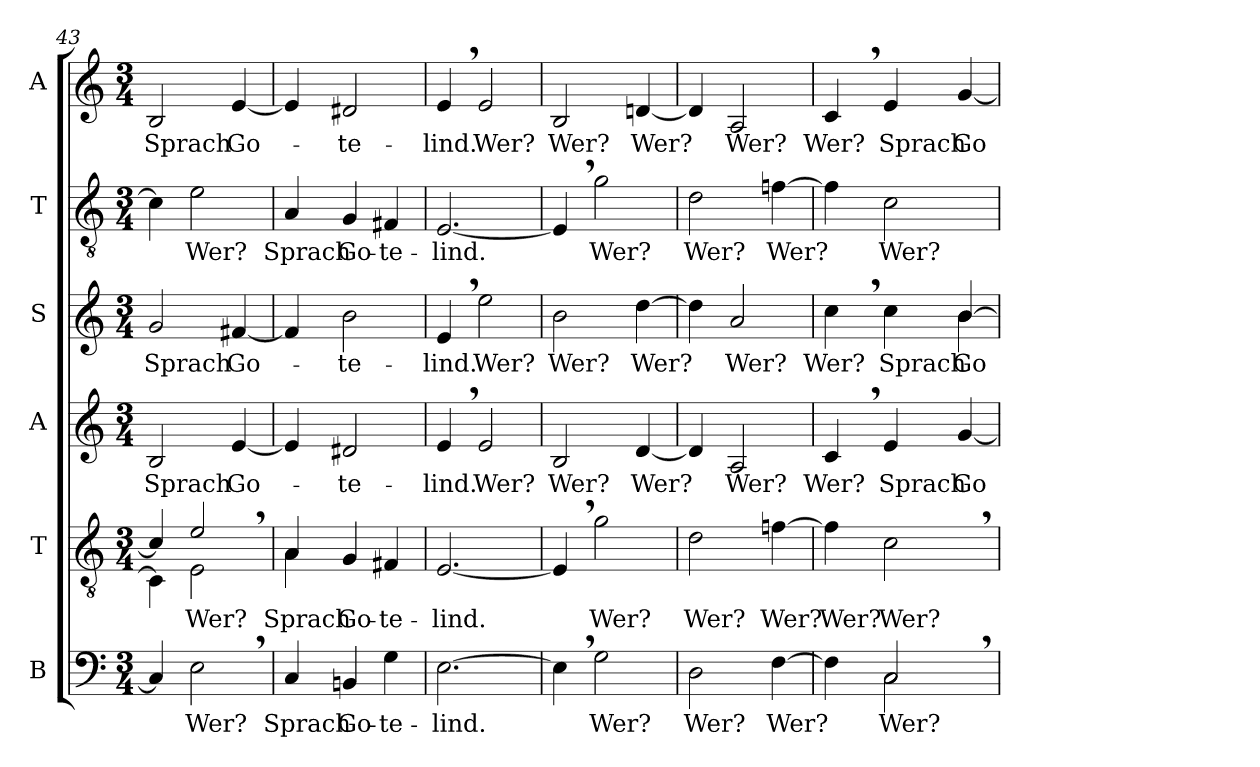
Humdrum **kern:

**kern	**text	**kern	**text	**kern	**text	**kern	**text	**kern	**text	**kern	**text
*part6	*part6	*part5	*part5	*part4	*part4	*part3	*part3	*part2	*part2	*part1	*part1
*staff6	*staff6	*staff5	*staff5	*staff4	*staff4	*staff3	*staff3	*staff2	*staff2	*staff1	*staff1
*I"B	*	*I"T	*	*I"A	*	*I"S	*	*I"T	*	*I"A	*
*I'B	*	*I'T	*	*I'A	*	*I'S	*	*I'T	*	*I'A	*
*clefF4	*	*clefGv2	*	*clefG2	*	*clefG2	*	*clefGv2	*	*clefG2	*
*k[]	*	*k[]	*	*k[]	*	*k[]	*	*k[]	*	*k[]	*
*C:	*	*C:	*	*C:	*	*C:	*	*C:	*	*C:	*
*M3/4	*	*M3/4	*	*M3/4	*	*M3/4	*	*M3/4	*	*M3/4	*
=43	=43	=43	=43	=43	=43	=43	=43	=43	=43	=43	=43
*	*	*^	*	*	*	*	*	*	*	*	*
!	!	!	!	!	!	!LO:LY:b	!	!	!	!	!	!
!	!	!	!	!	!	!	!	!LO:LY:b	!	!	!	!
!	!	!	!	!	!	!	!	!	!	!	!	!LO:LY:b
4C/]	.	4c/]	4C\]	.	2B/	Sprach	2g/	Sprach	4c\]	.	2B/	Sprach
!	!LO:LY:b	!	!	!	!	!	!	!	!	!	!	!
!	!	!	!	!LO:LY:b	!	!	!	!	!	!	!	!
!	!	!	!	!	!	!	!	!	!	!LO:LY:b	!	!
2E,>\	Wer?	2e,>/	2E\	Wer?	.	.	.	.	2e\	Wer?	.	.
!	!	!	!	!	!	!LO:LY:b	!	!	!	!	!	!
!	!	!	!	!	!	!	!	!LO:LY:b	!	!	!	!
!	!	!	!	!	!	!	!	!	!	!	!	!LO:LY:b
.	.	.	.	.	[4e/	Go-	[4f#X/	Go-	.	.	[4e/	Go-
=44	=44	=44	=44	=44	=44	=44	=44	=44	=44	=44	=44	=44
!	!LO:LY:b	!	!	!	!	!	!	!	!	!	!	!
!	!	!	!	!LO:LY:b	!	!	!	!	!	!	!	!
!	!	!	!	!	!	!	!	!	!	!LO:LY:b	!	!
4C/	Sprach	4A/	4A\	Sprach	4e/]	.	4f#/]	.	4A/	Sprach	4e/]	.
!	!LO:LY:b	!	!	!	!	!	!	!	!	!	!	!
!	!	!	!	!LO:LY:b	!	!	!	!	!	!	!	!
!	!	!	!	!	!	!LO:LY:b	!	!	!	!	!	!
!	!	!	!	!	!	!	!	!LO:LY:b	!	!	!	!
!	!	!	!	!	!	!	!	!	!	!LO:LY:b	!	!
!	!	!	!	!	!	!	!	!	!	!	!	!LO:LY:b
4BBn/	Go-	4G/	4ryy	Go-	2d#X/	-te-	2b\	-te-	4G/	Go-	2d#X/	-te-
!	!LO:LY:b	!	!	!	!	!	!	!	!	!	!	!
!	!	!	!	!LO:LY:b	!	!	!	!	!	!	!	!
!	!	!	!	!	!	!	!	!	!	!LO:LY:b	!	!
4G\	-te-	4F#X/	4ryy	-te-	.	.	.	.	4F#X/	-te-	.	.
*	*	*v	*v	*	*	*	*	*	*	*	*	*
=45	=45	=45	=45	=45	=45	=45	=45	=45	=45	=45	=45
*	*	*^	*	*	*	*	*	*	*	*	*
!	!LO:LY:b	!	!	!	!	!	!	!	!	!	!	!
*	*	*v	*v	*	*	*	*	*	*	*	*	*
*	*	*^	*	*	*	*	*	*	*	*	*
!	!	!	!	!LO:LY:b	!	!	!	!	!	!	!	!
*	*	*v	*v	*	*	*	*	*	*	*	*	*
*	*	*^	*	*	*	*	*	*	*	*	*
!	!	!	!	!	!	!LO:LY:b	!	!	!	!	!	!
*	*	*v	*v	*	*	*	*	*	*	*	*	*
*	*	*^	*	*	*	*	*	*	*	*	*
!	!	!	!	!	!	!	!	!LO:LY:b	!	!	!	!
*	*	*v	*v	*	*	*	*	*	*	*	*	*
*	*	*^	*	*	*	*	*	*	*	*	*
!	!	!	!	!	!	!	!	!	!	!LO:LY:b	!	!
*	*	*v	*v	*	*	*	*	*	*	*	*	*
*	*	*^	*	*	*	*	*	*	*	*	*
!	!	!	!	!	!	!	!	!	!	!	!	!LO:LY:b
*	*	*v	*v	*	*	*	*	*	*	*	*	*
[2.E\	-lind.	[2.E/	-lind.	4e,>/	-lind.	4e,>/	-lind.	[2.E/	-lind.	4e,>/	-lind.
!	!	!	!	!	!LO:LY:b	!	!	!	!	!	!
!	!	!	!	!	!	!	!LO:LY:b	!	!	!	!
!	!	!	!	!	!	!	!	!	!	!	!LO:LY:b
.	.	.	.	2e/	Wer?	2ee\	Wer?	.	.	2e/	Wer?
=46	=46	=46	=46	=46	=46	=46	=46	=46	=46	=46	=46
!	!	!	!	!	!LO:LY:b	!	!	!	!	!	!
!	!	!	!	!	!	!	!LO:LY:b	!	!	!	!
!	!	!	!	!	!	!	!	!	!	!	!LO:LY:b
4E,>\]	.	4E,>/]	.	2B/	Wer?	2b\	Wer?	4E,>/]	.	2B/	Wer?
!	!LO:LY:b	!	!	!	!	!	!	!	!	!	!
!	!	!	!LO:LY:b	!	!	!	!	!	!	!	!
!	!	!	!	!	!	!	!	!	!LO:LY:b	!	!
2G\	Wer?	2g\	Wer?	.	.	.	.	2g\	Wer?	.	.
!	!	!	!	!	!LO:LY:b	!	!	!	!	!	!
!	!	!	!	!	!	!	!LO:LY:b	!	!	!	!
!	!	!	!	!	!	!	!	!	!	!	!LO:LY:b
.	.	.	.	[4d/	Wer?	[4dd\	Wer?	.	.	[4dn/	Wer?
!!LO:LB:g=z
=47	=47	=47	=47	=47	=47	=47	=47	=47	=47	=47	=47
!	!LO:LY:b	!	!	!	!	!	!	!	!	!	!
!	!	!	!LO:LY:b	!	!	!	!	!	!	!	!
!	!	!	!	!	!	!	!	!	!LO:LY:b	!	!
2D\	Wer?	2d\	Wer?	4d/]	.	4dd\]	.	2d\	Wer?	4d/]	.
!	!	!	!	!	!LO:LY:b	!	!	!	!	!	!
!	!	!	!	!	!	!	!LO:LY:b	!	!	!	!
!	!	!	!	!	!	!	!	!	!	!	!LO:LY:b
.	.	.	.	2A/	Wer?	2a/	Wer?	.	.	2A/	Wer?
!	!LO:LY:b	!	!	!	!	!	!	!	!	!	!
!	!	!	!LO:LY:b	!	!	!	!	!	!	!	!
!	!	!	!	!	!	!	!	!	!LO:LY:b	!	!
[4F\	Wer?	[4fn\	Wer?	.	.	.	.	[4fn\	Wer?	.	.
=48	=48	=48	=48	=48	=48	=48	=48	=48	=48	=48	=48
*^	*	*	*	*	*	*	*	*	*	*	*
!	!	!	!	!LO:LY:b	!	!	!	!	!	!	!	!
!	!	!	!	!	!	!LO:LY:b	!	!	!	!	!	!
!	!	!	!	!	!	!	!	!LO:LY:b	!	!	!	!
*	*	*	*	*	*	*	*^	*	*	*	*	*
!	!	!	!	!	!	!	!	!	!	!	!	!	!LO:LY:b
4F\]	4ryy	.	4f\]	Wer?	4c,>/	Wer?	4cc,>\	2ryy	Wer?	4f\]	.	4c,>/	Wer?
!	!	!LO:LY:b	!	!	!	!	!	!	!	!	!	!	!
!	!	!	!	!LO:LY:b	!	!	!	!	!	!	!	!	!
!	!	!	!	!	!	!LO:LY:b	!	!	!	!	!	!	!
!	!	!	!	!	!	!	!	!	!LO:LY:b	!	!	!	!
!	!	!	!	!	!	!	!	!	!	!	!LO:LY:b	!	!
!	!	!	!	!	!	!	!	!	!	!	!	!	!LO:LY:b
2C,>/	2C\	Wer?	2c,>\	Wer?	4e/	Sprach	4cc\	.	Sprach	2c\	Wer?	4e/	Sprach
!	!	!	!	!	!	!LO:LY:b	!	!	!	!	!	!	!
!	!	!	!	!	!	!	!	!	!LO:LY:b	!	!	!	!
!	!	!	!	!	!	!	!	!	!	!	!	!	!LO:LY:b
.	.	.	.	.	[4g/	Go-	[>4b/	4b\	Go-	.	.	[4g/	Go-
*v	*v	*	*	*	*	*	*v	*v	*	*	*	*	*
=	=	=	=	=	=	=	=	=	=	=	=
*-	*-	*-	*-	*-	*-	*-	*-	*-	*-	*-	*-
